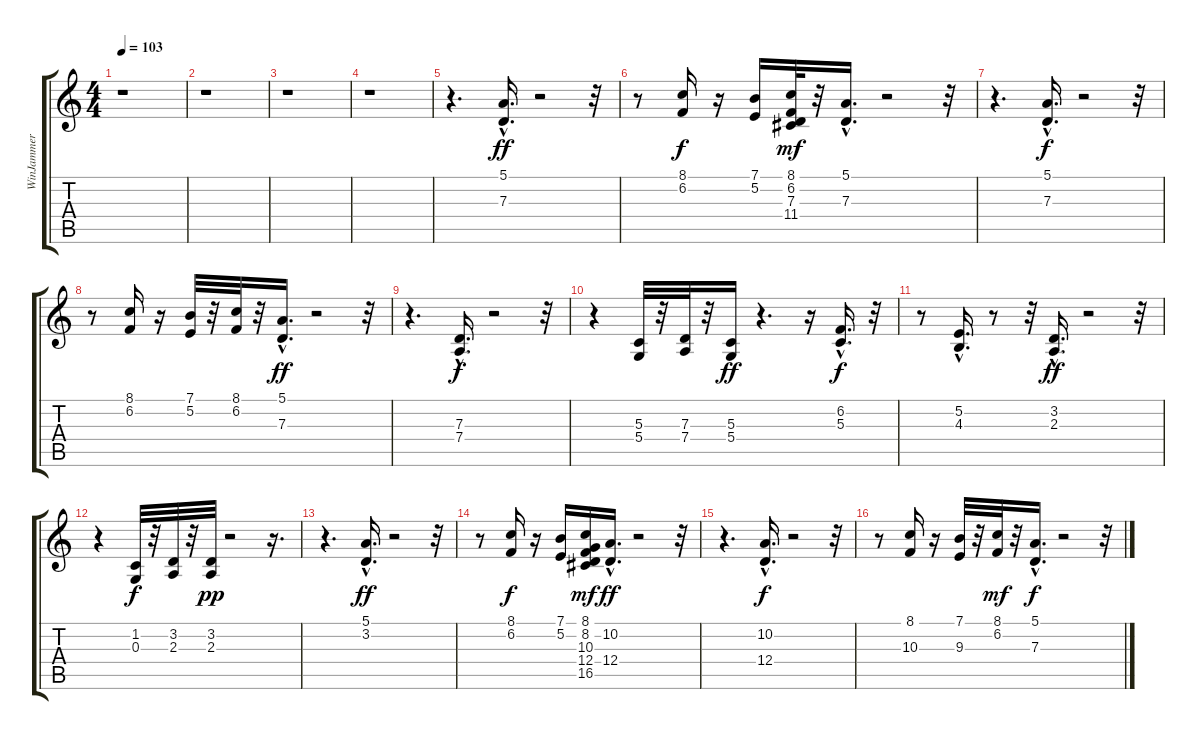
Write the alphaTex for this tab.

\track ("WinJammer Demo" "WinJammer ") {instrument electricpiano2}
\staff {score tabs}
\tuning (E4 B3 G3 D3 A2 E2) {hide}
\ts (4 4)
\tempo 103
\clef g2
\ks c
r.1{dy ff instrument electricpiano2} |
r.1 |
r.1 |
r.1 |
r.4{d} (5.1{hac} 7.3{hac}).16{d} r.2 r.32 |
r.8 (8.1 6.2).16{dy f} r.16 (7.1 5.2).16 (8.1 6.2 7.3 11.4).32{dy mf} r.32 (5.1{hac} 7.3{hac}).16{d} r.2 r.32 |
r.4{d} (5.1{hac} 7.3{hac}).16{d dy f} r.2 r.32 |
r.8 (8.1 6.2).16 r.16 (7.1 5.2).32 r.32 (8.1 6.2).32 r.32 (5.1 7.3{hac}).16{d dy ff} r.2 r.32 |
r.4{d} (7.3{hac} 7.4{hac}).16{d dy f} r.2 r.32 |
r.4 (5.3 5.4).32 r.32 (7.3 7.4).32 r.32 (5.3 5.4).16{dy ff} r.4{d} r.16 (6.2{hac} 5.3{hac}).16{d dy f} r.32 |
r.8 (5.2{hac} 4.3{hac}).16{d} r.8 r.32 (3.2 2.3{hac}).16{d dy ff} r.2 r.32 |
r.4 (1.2 0.3).32{dy f} r.32 (3.2 2.3).32 r.32 (3.2 2.3).32{dy pp} r.2 r.16{d} |
r.4{d} (5.1{hac} 3.2{hac}).16{d dy ff} r.2 r.32 |
r.8 (8.1 6.2).16{dy f} r.16 (7.1 5.2).16 (8.1 8.2 10.3 12.4 16.5).16{dy mf} (10.2 12.4{hac}).16{d dy ff} r.2 r.32 |
r.4{d} (10.2{hac} 12.4{hac}).16{d dy f} r.2 r.32 |
r.8 (8.1 10.3).16 r.16 (7.1 9.3).32 r.32 (8.1 6.2).32{dy mf} r.32 (5.1 7.3{hac}).16{d dy f} r.2 r.32
